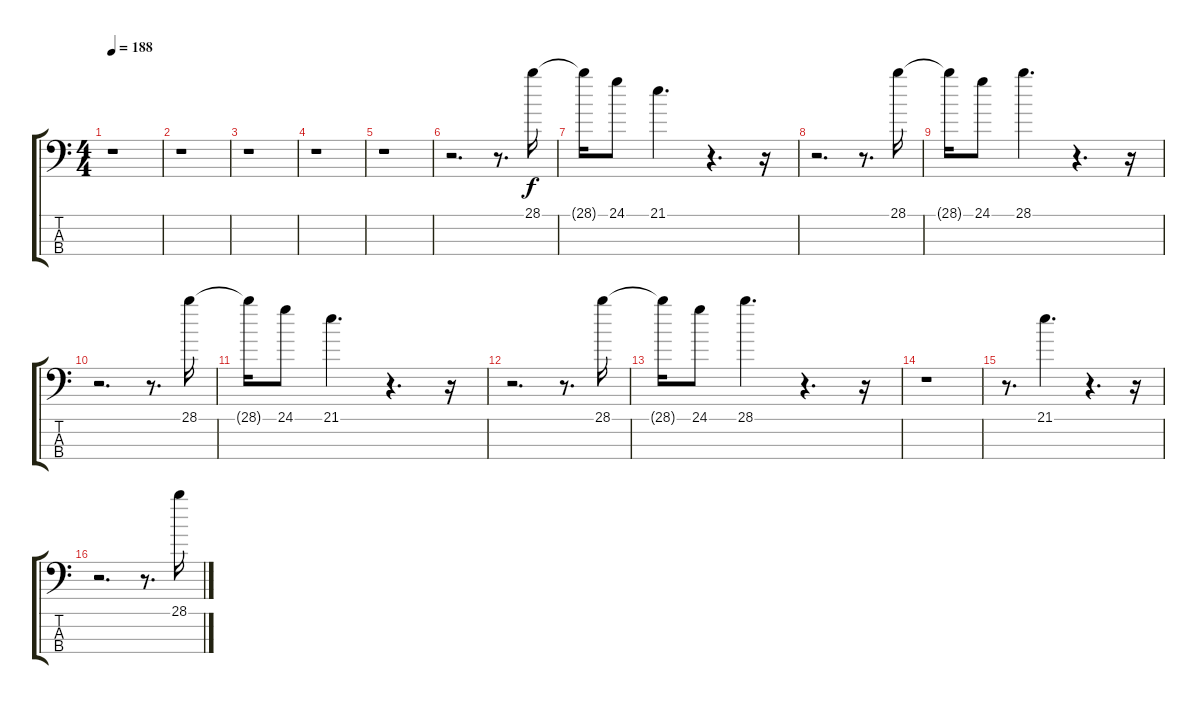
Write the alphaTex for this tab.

\track "" {instrument synthbass1}
\staff {score tabs}
\tuning (G2 D2 A1 E1) {hide}
\ts (4 4)
\tempo 188
\clef f4
\ks c
r.1{dy f} |
r.1 |
r.1 |
r.1 |
r.1 |
r.2{d} r.8{d} 28.1.16 |
28.1{t}.16 24.1.8 21.1.4{d} r.4{d} r.16 |
r.2{d} r.8{d} 28.1.16 |
28.1{t}.16 24.1.8 28.1.4{d} r.4{d} r.16 |
r.2{d} r.8{d} 28.1.16 |
28.1{t}.16 24.1.8 21.1.4{d} r.4{d} r.16 |
r.2{d} r.8{d} 28.1.16 |
28.1{t}.16 24.1.8 28.1.4{d} r.4{d} r.16 |
r.1 |
r.8{d} 21.1.4{d} r.4{d} r.16 |
r.2{d} r.8{d} 28.1.16
